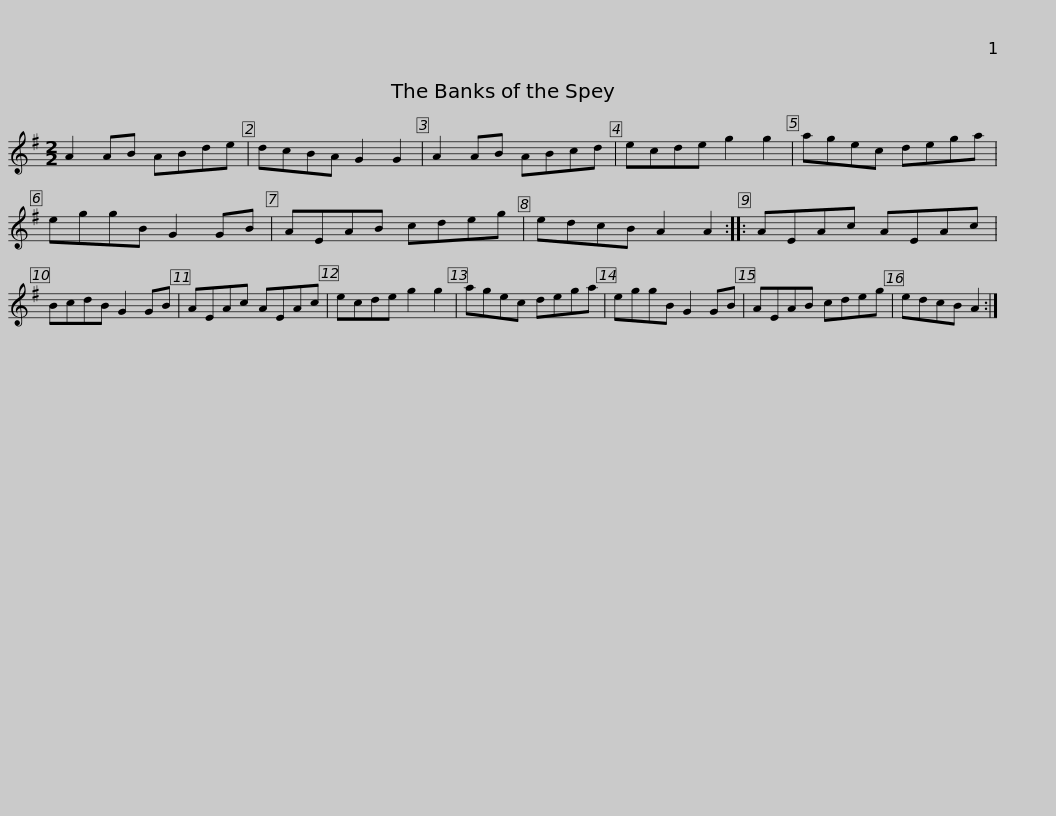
X:1
L:1/8
M:2/2
I:linebreak $
K:G
V:1 treble
V:1
 A2 AB ABde | dcBA G2 G2 | A2 AB ABcd | ecde g2 g2 | agec dega | %5
 eggB G2 GB |$ AEAB cdeg | edcB A2 A2 :: AEAc AEAc | BcdB G2 GB | %10
 AEAc AEAc | ecde g2 g2 |$ agec dega | eggB G2 GB | AEAB cdeg | %15
 edcB A2 :| %16
